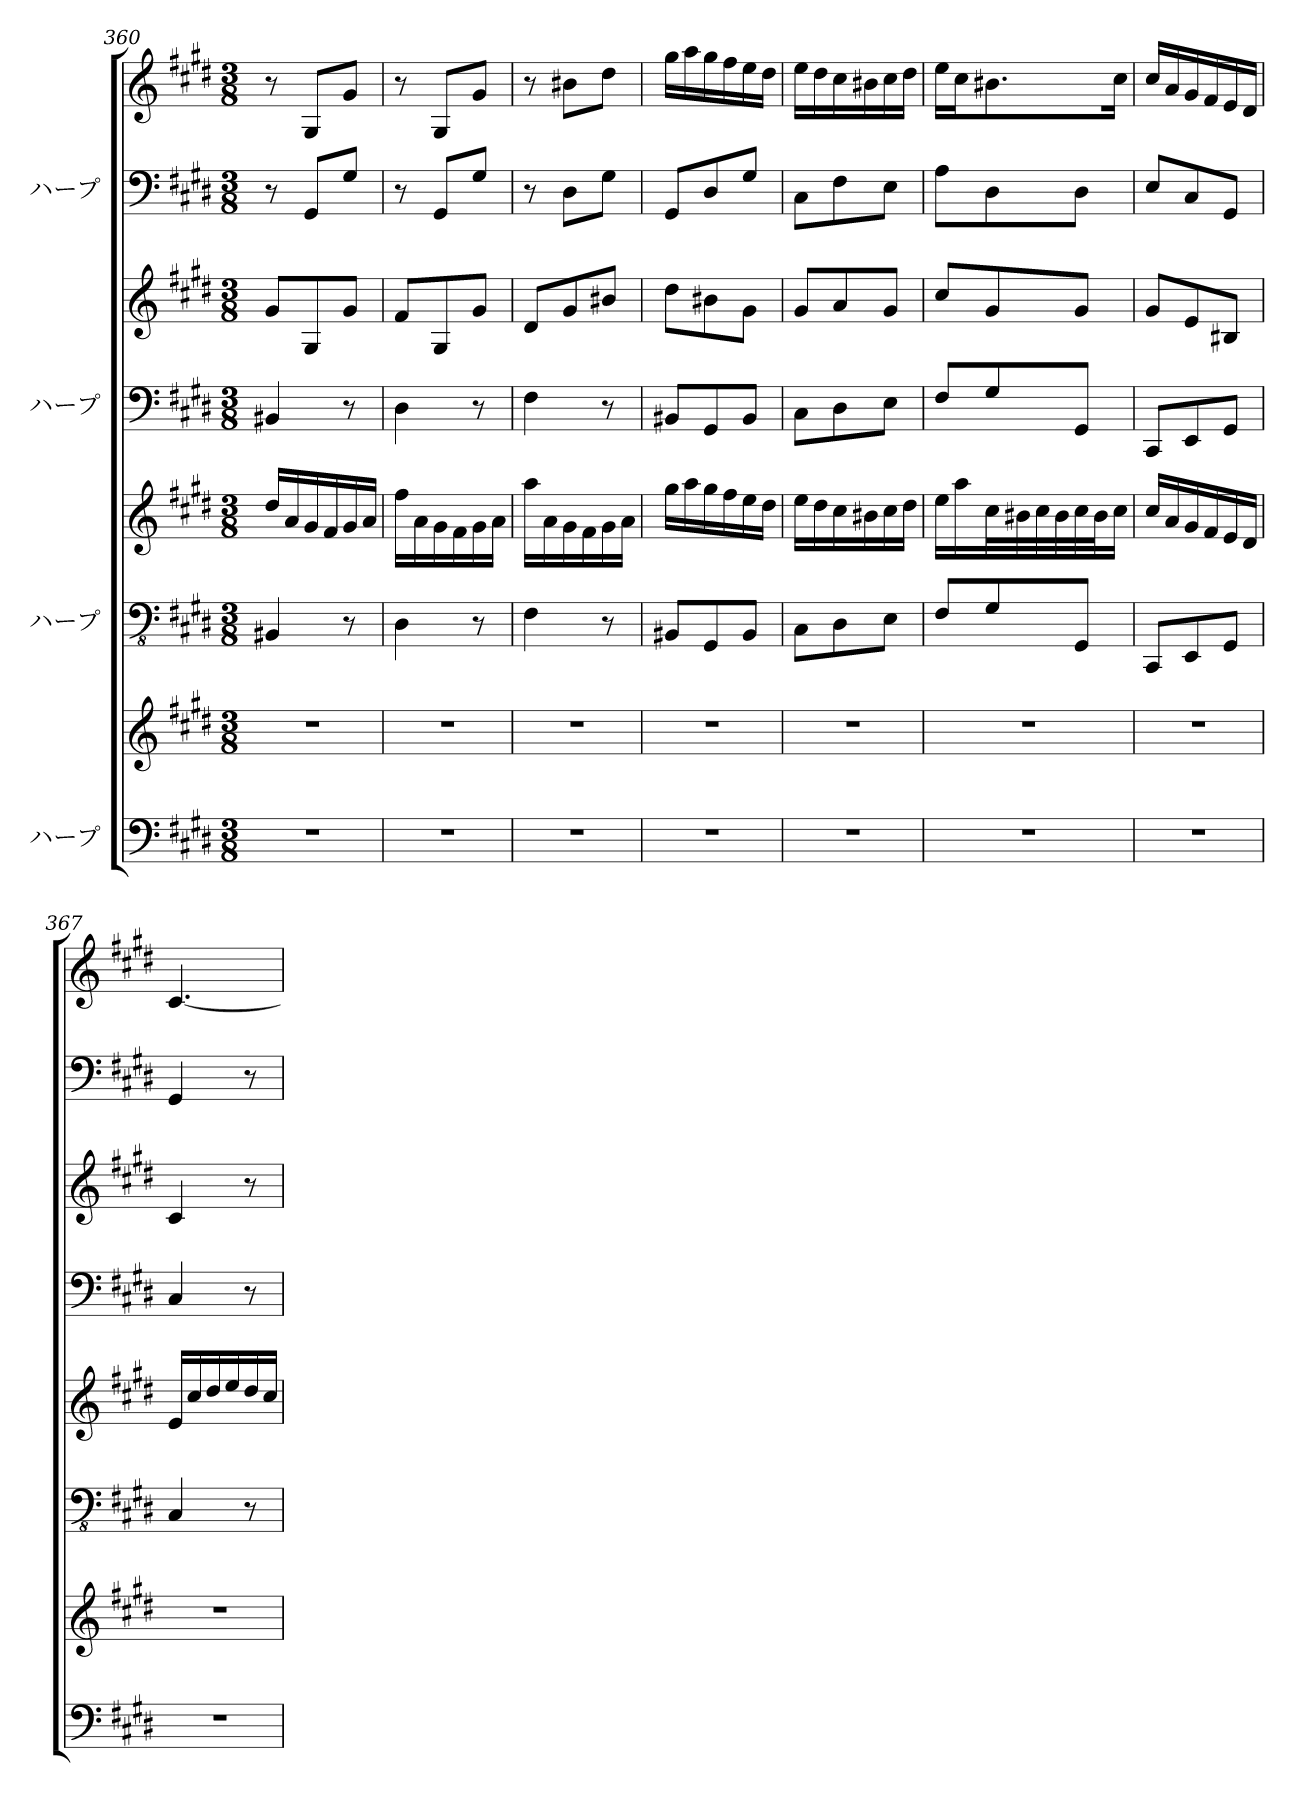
**kern	**kern	**kern	**kern	**kern	**kern	**kern	**kern
*part4	*part4	*part3	*part3	*part2	*part2	*part1	*part1
*staff8	*staff7	*staff6	*staff5	*staff4	*staff3	*staff2	*staff1
*I"ハープ	*	*I"ハープ	*	*I"ハープ	*	*I"ハープ	*
*clefF4	*clefG2	*clefFv4	*clefG2	*clefF4	*clefG2	*clefF4	*clefG2
*k[f#c#g#d#]	*k[f#c#g#d#]	*k[f#c#g#d#]	*k[f#c#g#d#]	*k[f#c#g#d#]	*k[f#c#g#d#]	*k[f#c#g#d#]	*k[f#c#g#d#]
*M3/8	*M3/8	*M3/8	*M3/8	*M3/8	*M3/8	*M3/8	*M3/8
=360	=360	=360	=360	=360	=360	=360	=360
4.r	4.r	4BBB#X/	16dd#/LL	4BB#X/	8g#/L	8r	8r
.	.	.	16a/	.	.	.	.
.	.	.	16g#/	.	8G#/	8GG#/L	8G#/L
.	.	.	16f#/	.	.	.	.
.	.	8r	16g#/	8r	8g#/J	8G#/J	8g#/J
.	.	.	16a/JJ	.	.	.	.
!!LO:PB:g=z
=361	=361	=361	=361	=361	=361	=361	=361
4.r	4.r	4DD#\	16ff#\LL	4D#\	8f#/L	8r	8r
.	.	.	16a\	.	.	.	.
.	.	.	16g#\	.	8G#/	8GG#/L	8G#/L
.	.	.	16f#\	.	.	.	.
.	.	8r	16g#\	8r	8g#/J	8G#/J	8g#/J
.	.	.	16a\JJ	.	.	.	.
=362	=362	=362	=362	=362	=362	=362	=362
4.r	4.r	4FF#\	16aa\LL	4F#\	8d#/L	8r	8r
.	.	.	16a\	.	.	.	.
.	.	.	16g#\	.	8g#/	8D#\L	8b#X\L
.	.	.	16f#\	.	.	.	.
.	.	8r	16g#\	8r	8b#X/J	8G#\J	8dd#\J
.	.	.	16a\JJ	.	.	.	.
=363	=363	=363	=363	=363	=363	=363	=363
4.r	4.r	8BBB#X/L	16gg#\LL	8BB#X/L	8dd#\L	8GG#/L	16gg#\LL
.	.	.	16aa\	.	.	.	16aa\
.	.	8GGG#/	16gg#\	8GG#/	8b#X\	8D#/	16gg#\
.	.	.	16ff#\	.	.	.	16ff#\
.	.	8BBB#/J	16ee\	8BB#/J	8g#\J	8G#/J	16ee\
.	.	.	16dd#\JJ	.	.	.	16dd#\JJ
=364	=364	=364	=364	=364	=364	=364	=364
4.r	4.r	8CC#\L	16ee\LL	8C#\L	8g#/L	8C#\L	16ee\LL
.	.	.	16dd#\	.	.	.	16dd#\
.	.	8DD#\	16cc#\	8D#\	8a/	8F#\	16cc#\
.	.	.	16b#X\	.	.	.	16b#X\
.	.	8EE\J	16cc#\	8E\J	8g#/J	8E\J	16cc#\
.	.	.	16dd#\JJ	.	.	.	16dd#\JJ
=365	=365	=365	=365	=365	=365	=365	=365
4.r	4.r	8FF#/L	16ee\LL	8F#/L	8cc#/L	8A\L	16ee\LL
.	.	.	16aa\	.	.	.	16cc#\J
.	.	8GG#/	32cc#\L	8G#/	8g#/	8D#\	8.b#X\
.	.	.	32b#X\	.	.	.	.
.	.	.	32cc#\	.	.	.	.
.	.	.	32b#\	.	.	.	.
.	.	8GGG#/J	32cc#\	8GG#/J	8g#/J	8D#\J	.
.	.	.	32b#\J	.	.	.	.
.	.	.	16cc#\JJ	.	.	.	16cc#\Jk
=366	=366	=366	=366	=366	=366	=366	=366
4.r	4.r	8CCC#/L	16cc#/LL	8CC#/L	8g#/L	8E/L	16cc#/LL
.	.	.	16a/	.	.	.	16a/
.	.	8EEE/	16g#/	8EE/	8e/	8C#/	16g#/
.	.	.	16f#/	.	.	.	16f#/
.	.	8GGG#/J	16e/	8GG#/J	8B#X/J	8GG#/J	16e/
.	.	.	16d#/JJ	.	.	.	16d#/JJ
!!LO:PB:g=z
=367	=367	=367	=367	=367	=367	=367	=367
4.r	4.r	4CC#/	16e/LL	4C#/	4c#/	4GG#/	[4.c#/
.	.	.	16cc#/	.	.	.	.
.	.	.	16dd#/	.	.	.	.
.	.	.	16ee/	.	.	.	.
.	.	8r	16dd#/	8r	8r	8r	.
.	.	.	16cc#/JJ	.	.	.	.
=	=	=	=	=	=	=	=
*-	*-	*-	*-	*-	*-	*-	*-
